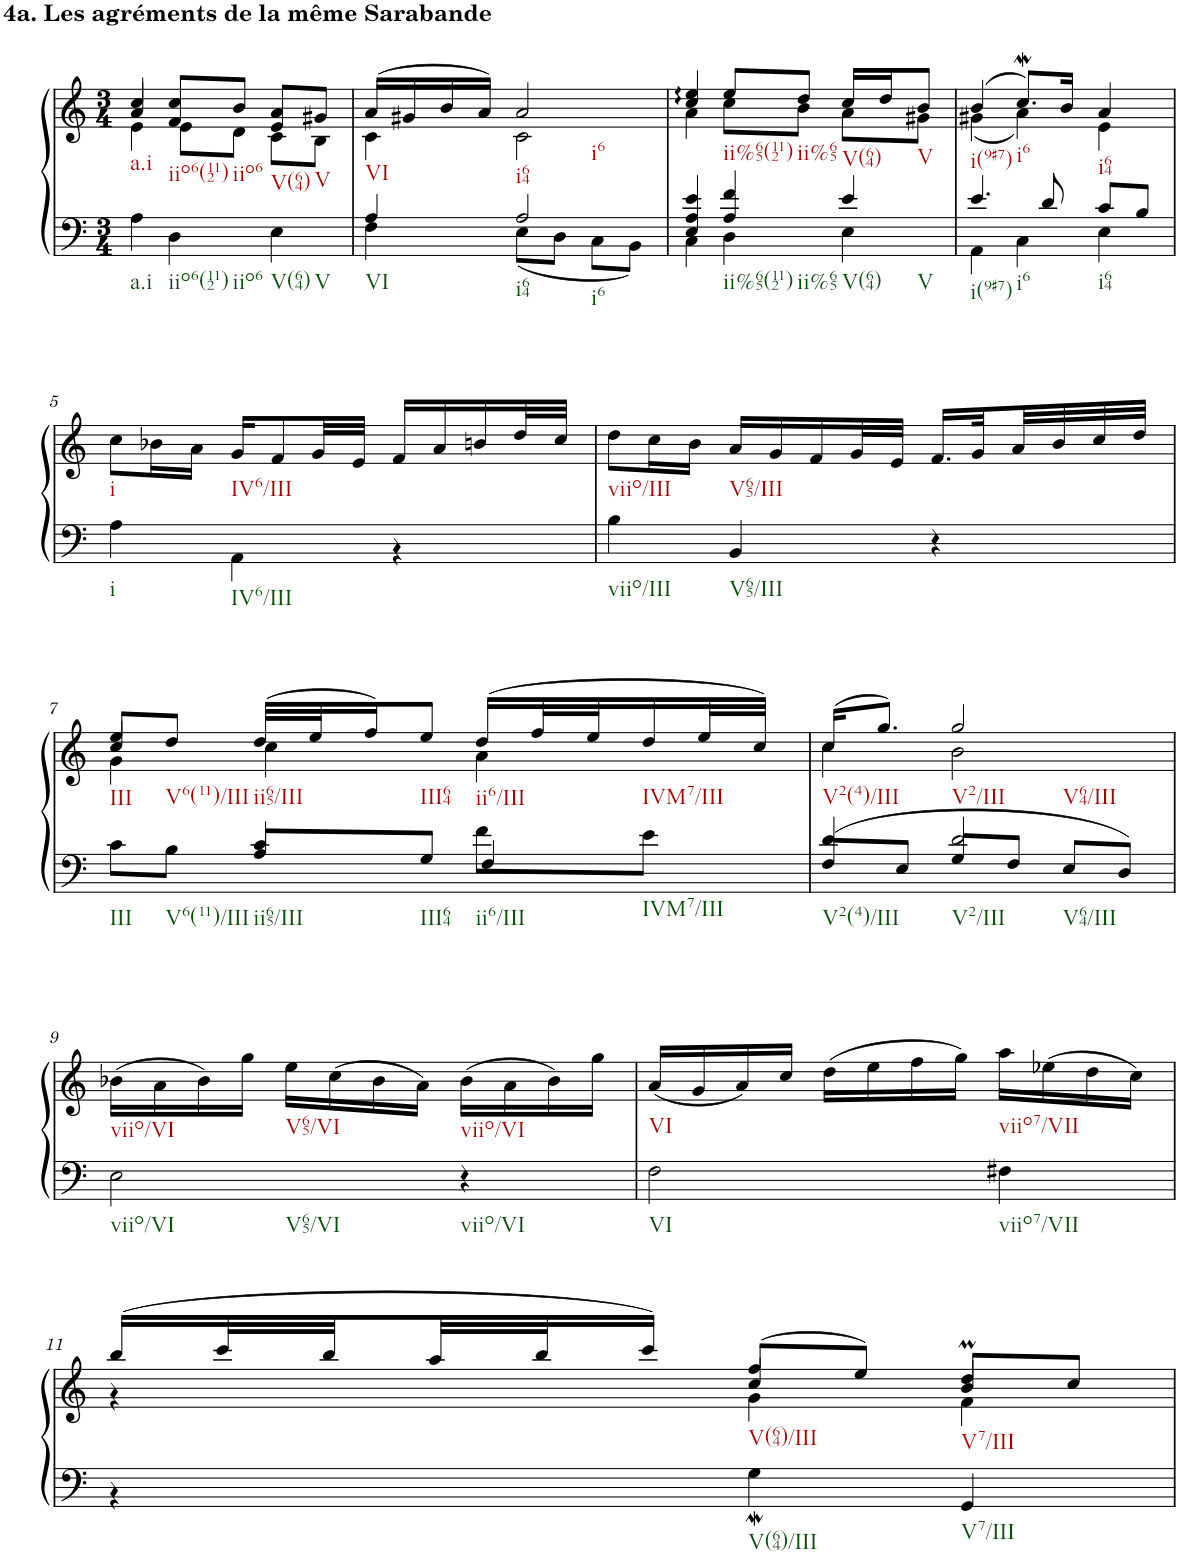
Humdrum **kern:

**kern	**kern
*part1	*part1
*staff2	*staff1
*I"Klavier linke Hand	*
*clefF4	*clefG2
*k[]	*k[]
*M3/4	*M3/4
=1	=1
*^	*^
*	*	*	*^
!	!	!LO:TX:a:B:t=4a. Les agréments de la même Sarabande	!	!
2.ryy	4A\	4cc/	4e\	4a/
.	4D\	8cc/L	8e\L	4f/
.	.	8b/J	8d\J	.
.	4E\	8a/L	8c\L	4e/
.	.	8g#X/J	8B\J	.
*	*	*	*v	*v
=2	=2	=2	=2
4A/	4F\	(16a/LL	4c\
.	.	16g#X/	.
.	.	16b/	.
.	.	16a/JJ)	.
2A/	8E\L	2a/	2c\
.	8D\J	.	.
.	8C\L	.	.
.	8BB\J	.	.
=3	=3	=3	=3
*^	*^	*	*^
4e/	4C\	4A/	4E/	4ee:/	4a\	4cc/
4f/	4D\	4A/	2ryy	8ee/L	8cc\L	2ryy
.	.	.	.	8dd/J	8b\J	.
4e/	4E\	4ryy	.	16cc/LL	8a\L	.
.	.	.	.	16dd/J	.	.
.	.	.	.	8b/J	8g#X\J	.
*	*v	*v	*v	*	*	*
*	*	*	*v	*v
=4	=4	=4	=4
4.e/	4AA\	(4b/	(4g#X\
.	4C\	8.ccw/L)	4a\)
8d/	.	.	.
.	.	16b/Jk	.
8c/L	4E\	4a/	4e\
8B/J	.	.	.
*	*	*v	*v
!!LO:LB:g=z
=5	=5	=5
2.ryy	4A\	8cc\L
.	.	16b-X\L
.	.	16a\JJ
.	4AA\	16g/KL
.	.	8f/
.	.	32g/LL
.	.	32e/JJJ
.	4r	16f/LL
.	.	16a/
.	.	16bn/
.	.	32dd/L
.	.	32cc/JJJ
*v	*v	*
=6	=6
4B\	8dd\L
.	16cc\L
.	16b\JJ
4BB/	16a/LL
.	16g/
.	16f/
.	32g/L
.	32e/JJJ
4r	16.f/LL
.	32g/L
.	32a/
.	32b/
.	32cc/
.	32dd/JJJ
!!LO:LB:g=z
=7	=7
*^	*^
*	*	*	*^
8c\L	4ryy	8ee/L	4g\	4cc/
8B\J	.	8dd/J	.	.
8A/L	4c/	(32dd/LLL	4cc\	2ryy
.	.	32ee/J	.	.
.	.	16ff/J)	.	.
8G/J	.	8ee/J	.	.
4F/	8f\L	(16dd/LL	4a\	.
.	.	32ff/L	.	.
.	.	32ee/J	.	.
.	8e\J	16dd/	.	.
.	.	32ee/L	.	.
.	.	32cc/JJJ)	.	.
*	*	*	*v	*v
=8	=8	=8	=8
8F/L	4d/	(16cc/KL	4cc\
.	.	8.gg/J)	.
8E/J	.	.	.
8G/L	2d/	2gg/	2b\
8F/J	.	.	.
8E/L	.	.	.
8D/J	.	.	.
*v	*v	*	*
*	*v	*v
!!LO:LB:g=z
=9	=9
2E\	(16b-X\LL
.	16a\
.	16b-\)
.	16gg\JJ
.	16ee\LL
.	(16cc\
.	16b-\
.	16a\JJ)
4r	(16b-\LL
.	16a\
.	16b-\)
.	16gg\JJ
=10	=10
*^	*
2.ryy	2F\	(16a/LL
.	.	16g/
.	.	16a/)
.	.	16cc/JJ
.	.	(16dd\LL
.	.	16ee\
.	.	16ff\
.	.	16gg\JJ)
.	4F#X\	16aa\LL
.	.	(16ee-X\
.	.	16dd\
.	.	16cc\JJ)
!!LO:LB:g=z
=11	=11	=11
*	*	*^
*	*	*	*^
2.ryy	4r	(16bb/LL	4r	4ryy
.	.	32ccc/L	.	.
.	.	32bb/	.	.
.	.	32aa/	.	.
.	.	32bb/J	.	.
.	.	16ccc/JJ)	.	.
.	4GW\	(8ff/L	4g\	4cc/
.	.	8ee/J)	.	.
.	4GG/	8ddM/L	4f\	4b/
.	.	8cc/J	.	.
*v	*v	*	*	*
*	*v	*v	*v
=	=
*-	*-
